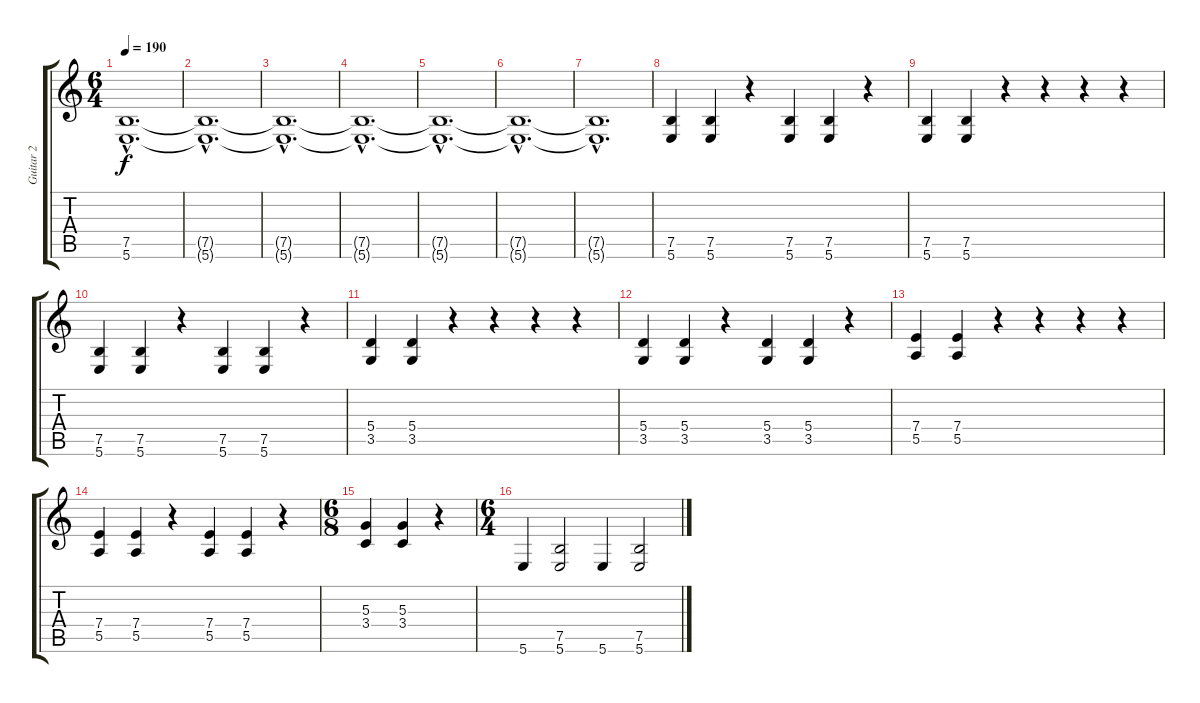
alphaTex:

\track ("Guitar 2" "Guitar 2") {instrument distortionguitar}
\staff {score tabs}
\tuning (B3 G3 D3 A2 E2 B1) {hide}
\ts (6 4)
\tempo 190
\clef g2
\ks c
(7.5{hac t} 5.6{hac t}).1{d dy f} |
(7.5{hac t} 5.6{hac t}).1{d} |
(7.5{hac t} 5.6{hac t}).1{d} |
(7.5{hac t} 5.6{hac t}).1{d} |
(7.5{hac t} 5.6{hac t}).1{d} |
(7.5{hac t} 5.6{hac t}).1{d} |
(7.5{hac t} 5.6{hac t}).1{d} |
(7.5 5.6).4 (7.5 5.6).4 r.4 (7.5 5.6).4 (7.5 5.6).4 r.4 |
(7.5 5.6).4 (7.5 5.6).4 r.4 r.4 r.4 r.4 |
(7.5 5.6).4 (7.5 5.6).4 r.4 (7.5 5.6).4 (7.5 5.6).4 r.4 |
(5.4 3.5).4 (5.4 3.5).4 r.4 r.4 r.4 r.4 |
(5.4 3.5).4 (5.4 3.5).4 r.4 (5.4 3.5).4 (5.4 3.5).4 r.4 |
(7.4 5.5).4 (7.4 5.5).4 r.4 r.4 r.4 r.4 |
(7.4 5.5).4 (7.4 5.5).4 r.4 (7.4 5.5).4 (7.4 5.5).4 r.4 |
\ts (6 8)
(5.3 3.4).4 (5.3 3.4).4 r.4 |
\ts (6 4)
5.6.4 (7.5 5.6).2 5.6.4 (7.5 5.6).2
